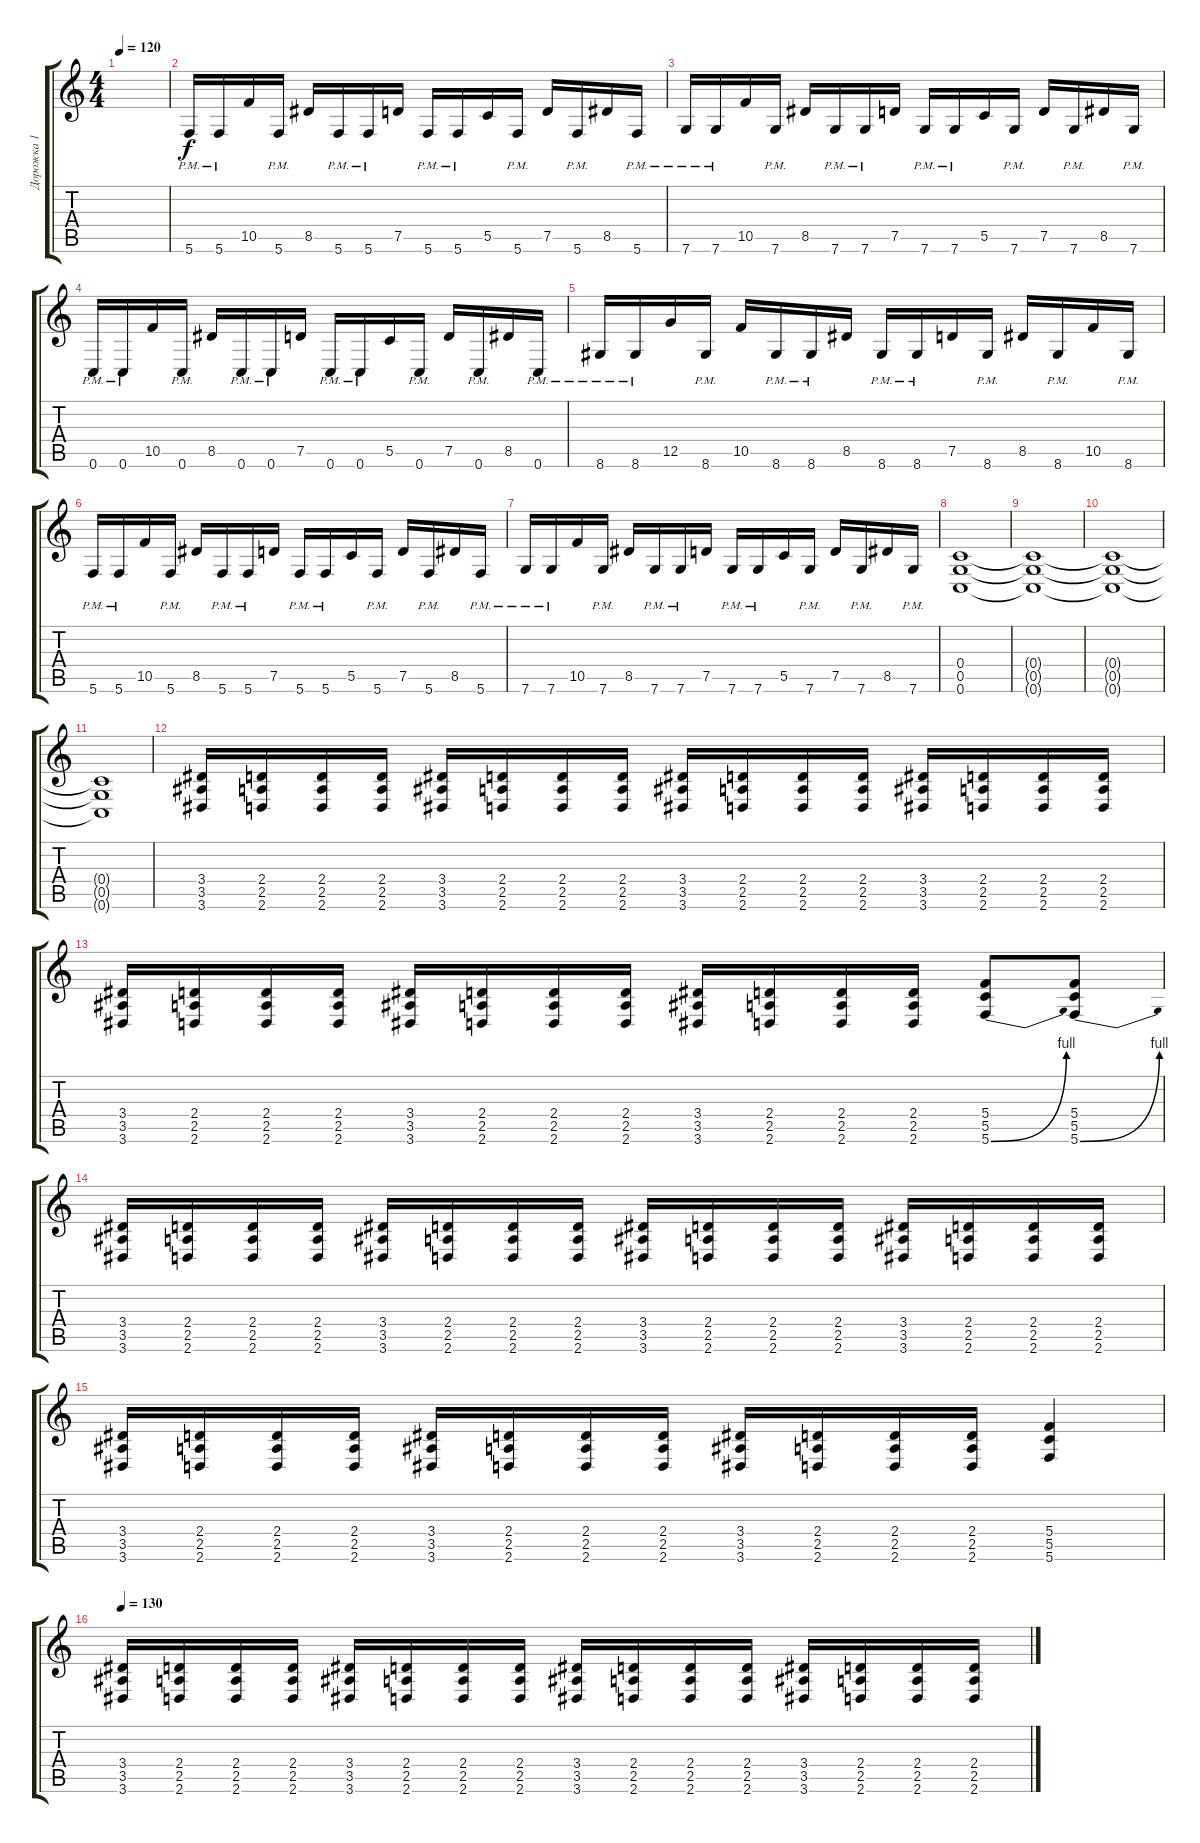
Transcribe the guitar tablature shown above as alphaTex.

\track ("Дорожка 1" "Дорожка 1") {instrument distortionguitar}
\staff {score tabs}
\tuning (D4 A3 F3 C3 G2 C2) {hide}
\ts (4 4)
\tempo 120
\clef g2
\ks c
|
5.6{pm}.16 5.6{pm}.16 10.5.16 5.6{pm}.16 8.5.16 5.6{pm}.16 5.6{pm}.16 7.5.16 5.6{pm}.16 5.6{pm}.16 5.5.16 5.6{pm}.16 7.5.16 5.6{pm}.16 8.5.16 5.6{pm}.16 |
7.6{pm}.16 7.6{pm}.16 10.5.16 7.6{pm}.16 8.5.16 7.6{pm}.16 7.6{pm}.16 7.5.16 7.6{pm}.16 7.6{pm}.16 5.5.16 7.6{pm}.16 7.5.16 7.6{pm}.16 8.5.16 7.6{pm}.16 |
0.6{pm}.16 0.6{pm}.16 10.5.16 0.6{pm}.16 8.5.16 0.6{pm}.16 0.6{pm}.16 7.5.16 0.6{pm}.16 0.6{pm}.16 5.5.16 0.6{pm}.16 7.5.16 0.6{pm}.16 8.5.16 0.6{pm}.16 |
8.6{pm}.16 8.6{pm}.16 12.5.16 8.6{pm}.16 10.5.16 8.6{pm}.16 8.6{pm}.16 8.5.16 8.6{pm}.16 8.6{pm}.16 7.5.16 8.6{pm}.16 8.5.16 8.6{pm}.16 10.5.16 8.6{pm}.16 |
5.6{pm}.16 5.6{pm}.16 10.5.16 5.6{pm}.16 8.5.16 5.6{pm}.16 5.6{pm}.16 7.5.16 5.6{pm}.16 5.6{pm}.16 5.5.16 5.6{pm}.16 7.5.16 5.6{pm}.16 8.5.16 5.6{pm}.16 |
7.6{pm}.16 7.6{pm}.16 10.5.16 7.6{pm}.16 8.5.16 7.6{pm}.16 7.6{pm}.16 7.5.16 7.6{pm}.16 7.6{pm}.16 5.5.16 7.6{pm}.16 7.5.16 7.6{pm}.16 8.5.16 7.6{pm}.16 |
(0.4 0.5 0.6).1 |
(0.4{t} 0.5{t} 0.6{t}).1 |
(0.4{t} 0.5{t} 0.6{t}).1 |
(0.4{t} 0.5{t} 0.6{t}).1 |
(3.4 3.5 3.6).16 (2.4 2.5 2.6).16 (2.4 2.5 2.6).16 (2.4 2.5 2.6).16 (3.4 3.5 3.6).16 (2.4 2.5 2.6).16 (2.4 2.5 2.6).16 (2.4 2.5 2.6).16 (3.4 3.5 3.6).16 (2.4 2.5 2.6).16 (2.4 2.5 2.6).16 (2.4 2.5 2.6).16 (3.4 3.5 3.6).16 (2.4 2.5 2.6).16 (2.4 2.5 2.6).16 (2.4 2.5 2.6).16 |
(3.4 3.5 3.6).16 (2.4 2.5 2.6).16 (2.4 2.5 2.6).16 (2.4 2.5 2.6).16 (3.4 3.5 3.6).16 (2.4 2.5 2.6).16 (2.4 2.5 2.6).16 (2.4 2.5 2.6).16 (3.4 3.5 3.6).16 (2.4 2.5 2.6).16 (2.4 2.5 2.6).16 (2.4 2.5 2.6).16 (5.4 5.5 5.6{be (bend 0 0 60 4)}).8 (5.4 5.5 5.6{be (bend 0 0 60 4)}).8 |
(3.4 3.5 3.6).16 (2.4 2.5 2.6).16 (2.4 2.5 2.6).16 (2.4 2.5 2.6).16 (3.4 3.5 3.6).16 (2.4 2.5 2.6).16 (2.4 2.5 2.6).16 (2.4 2.5 2.6).16 (3.4 3.5 3.6).16 (2.4 2.5 2.6).16 (2.4 2.5 2.6).16 (2.4 2.5 2.6).16 (3.4 3.5 3.6).16 (2.4 2.5 2.6).16 (2.4 2.5 2.6).16 (2.4 2.5 2.6).16 |
(3.4 3.5 3.6).16 (2.4 2.5 2.6).16 (2.4 2.5 2.6).16 (2.4 2.5 2.6).16 (3.4 3.5 3.6).16 (2.4 2.5 2.6).16 (2.4 2.5 2.6).16 (2.4 2.5 2.6).16 (3.4 3.5 3.6).16 (2.4 2.5 2.6).16 (2.4 2.5 2.6).16 (2.4 2.5 2.6).16 (5.4 5.5 5.6).4 |
\tempo 130
(3.4 3.5 3.6).16 (2.4 2.5 2.6).16 (2.4 2.5 2.6).16 (2.4 2.5 2.6).16 (3.4 3.5 3.6).16 (2.4 2.5 2.6).16 (2.4 2.5 2.6).16 (2.4 2.5 2.6).16 (3.4 3.5 3.6).16 (2.4 2.5 2.6).16 (2.4 2.5 2.6).16 (2.4 2.5 2.6).16 (3.4 3.5 3.6).16 (2.4 2.5 2.6).16 (2.4 2.5 2.6).16 (2.4 2.5 2.6).16
